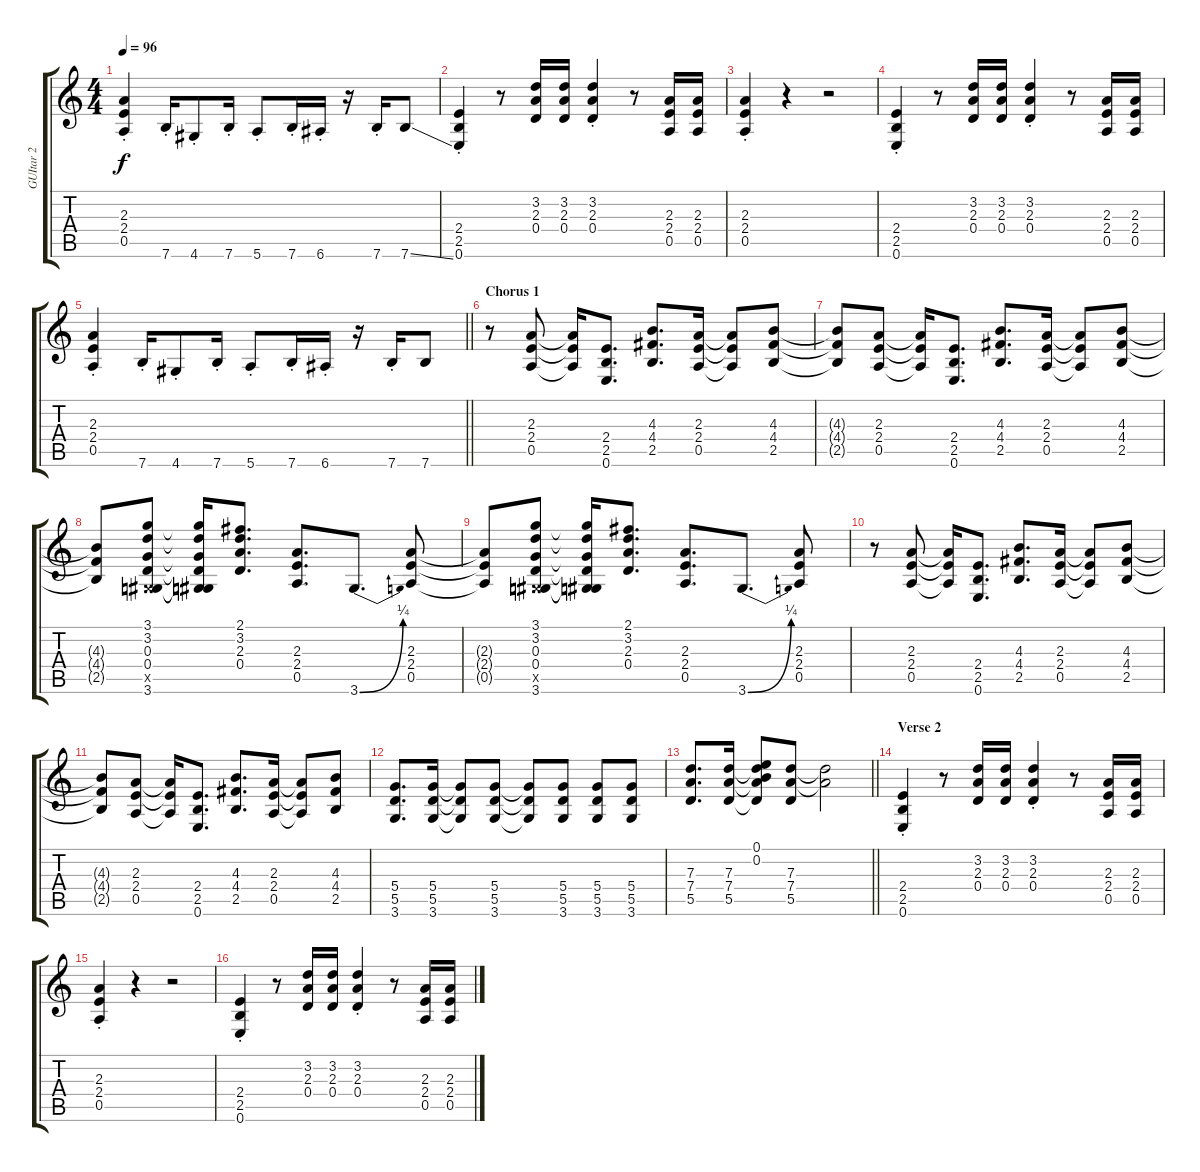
\track ("GUItar 2" "GUItar 2") {instrument distortionguitar}
\staff {score tabs}
\tuning (E4 B3 G3 D3 A2 E2) {hide}
\ts (4 4)
\tempo 96
\clef g2
\ks c
(2.3{st} 2.4{st} 0.5{st}).4{dy f} 7.6{st}.16 4.6{st}.8 7.6{st}.16 5.6{st}.8 7.6{st}.16 6.6{st}.16 r.16 7.6{st}.16 7.6{ss}.8 |
(2.4{st} 2.5{st} 0.6{st}).4 r.8 (3.2 2.3 0.4).16 (3.2 2.3 0.4).16 (3.2{st} 2.3{st} 0.4{st}).4 r.8 (2.3 2.4 0.5).16 (2.3 2.4 0.5).16 |
(2.3{st} 2.4{st} 0.5{st}).4 r.4 r.2 |
(2.4{st} 2.5{st} 0.6{st}).4 r.8 (3.2 2.3 0.4).16 (3.2 2.3 0.4).16 (3.2{st} 2.3{st} 0.4{st}).4 r.8 (2.3 2.4 0.5).16 (2.3 2.4 0.5).16 |
\barLineRight lightlight
(2.3{st} 2.4{st} 0.5{st}).4 7.6{st}.16 4.6{st}.8 7.6{st}.16 5.6{st}.8 7.6{st}.16 6.6{st}.16 r.16 7.6{st}.16 7.6.8 |
\section ("" "Chorus 1")
r.8 (2.3 2.4 0.5).8 (2.3{t} 2.4{t} 0.5{t}).16 (2.4 2.5 0.6).8{d} (4.3 4.4 2.5).8{d} (2.3 2.4 0.5).16 (2.3{t} 2.4{t} 0.5{t}).8 (4.3 4.4 2.5).8 |
(4.3{t} 4.4{t} 2.5{t}).8 (2.3 2.4 0.5).8 (2.3{t} 2.4{t} 0.5{t}).16 (2.4 2.5 0.6).8{d} (4.3 4.4 2.5).8{d} (2.3 2.4 0.5).16 (2.3{t} 2.4{t} 0.5{t}).8 (4.3 4.4 2.5).8 |
(4.3{t} 4.4{t} 2.5{t}).8 (3.1 3.2 0.3 0.4 -1.5{x} 3.6).8 (3.1{t} 3.2{t} 0.3{t} 0.4{t} -1.5{t} 3.6{t}).16 (2.1 3.2 2.3 0.4).8{d} (2.3 2.4 0.5).8{d} 3.6{be (bend 0 0 60 1)}.8{d} (2.3 2.4 0.5).8 |
(2.3{t} 2.4{t} 0.5{t}).8 (3.1 3.2 0.3 0.4 -1.5{x} 3.6).8 (3.1{t} 3.2{t} 0.3{t} 0.4{t} -1.5{t} 3.6{t}).16 (2.1 3.2 2.3 0.4).8{d} (2.3 2.4 0.5).8{d} 3.6{be (bend 0 0 60 1)}.8{d} (2.3 2.4 0.5).8 |
r.8 (2.3 2.4 0.5).8 (2.3{t} 2.4{t} 0.5{t}).16 (2.4 2.5 0.6).8{d} (4.3 4.4 2.5).8{d} (2.3 2.4 0.5).16 (2.3{t} 2.4{t} 0.5{t}).8 (4.3 4.4 2.5).8 |
(4.3{t} 4.4{t} 2.5{t}).8 (2.3 2.4 0.5).8 (2.3{t} 2.4{t} 0.5{t}).16 (2.4 2.5 0.6).8{d} (4.3 4.4 2.5).8{d} (2.3 2.4 0.5).16 (2.3{t} 2.4{t} 0.5{t}).8 (4.3 4.4 2.5).8 |
(5.4 5.5 3.6).8{d} (5.4 5.5 3.6).16 (5.4{t} 5.5{t} 3.6{t}).8 (5.4 5.5 3.6).8 (5.4{t} 5.5{t} 3.6{t}).8 (5.4 5.5 3.6).8 (5.4 5.5 3.6).8 (5.4 5.5 3.6).8 |
\barLineRight lightlight
(7.3 7.4 5.5).8{d} (7.3 7.4 5.5).16 (0.1 0.2 7.3{t} 7.4{t} 5.5{t}).8 (7.3 7.4 5.5).8 (7.3{t} 7.4{t}).2 |
\section ("" "Verse 2")
(2.4{st} 2.5{st} 0.6{st}).4 r.8 (3.2 2.3 0.4).16 (3.2 2.3 0.4).16 (3.2{st} 2.3{st} 0.4{st}).4 r.8 (2.3 2.4 0.5).16 (2.3 2.4 0.5).16 |
(2.3{st} 2.4{st} 0.5{st}).4 r.4 r.2 |
(2.4{st} 2.5{st} 0.6{st}).4 r.8 (3.2 2.3 0.4).16 (3.2 2.3 0.4).16 (3.2{st} 2.3{st} 0.4{st}).4 r.8 (2.3 2.4 0.5).16 (2.3 2.4 0.5).16
